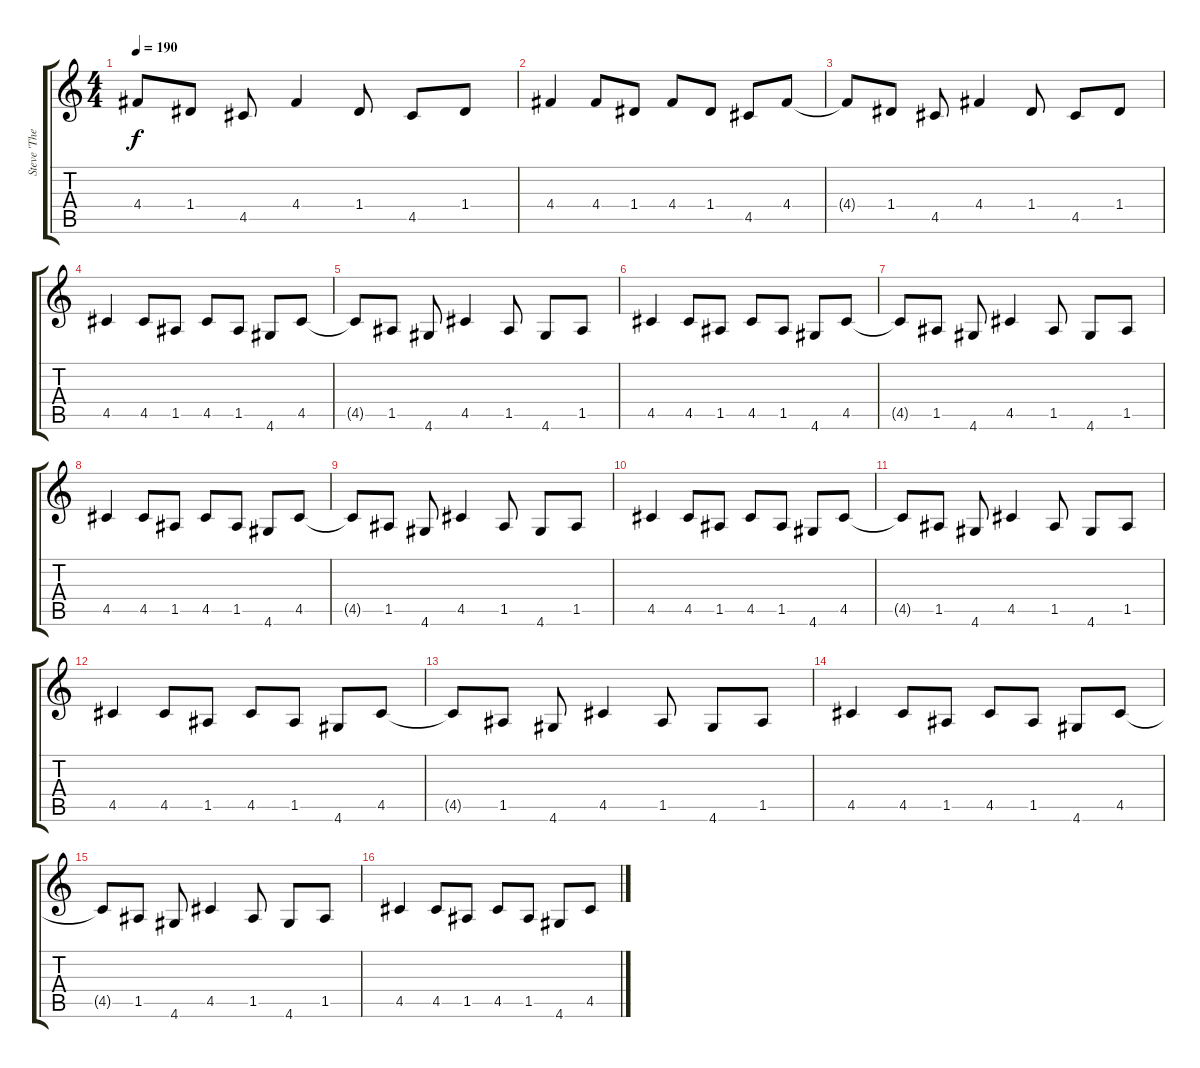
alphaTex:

\track ("Steve 'The Colonel' Cropper" "Steve 'The") {instrument electricguitarmuted}
\staff {score tabs}
\tuning (E4 B3 G3 D3 A2 E2) {hide}
\ts (4 4)
\tempo 190
\clef g2
\ks c
4.4{t}.8{dy f} 1.4.8 4.5.8 4.4.4 1.4.8 4.5.8 1.4.8 |
4.4.4 4.4.8 1.4.8 4.4.8 1.4.8 4.5.8 4.4.8 |
4.4{t}.8 1.4.8 4.5.8 4.4.4 1.4.8 4.5.8 1.4.8 |
4.5.4 4.5.8 1.5.8 4.5.8 1.5.8 4.6.8 4.5.8 |
4.5{t}.8 1.5.8 4.6.8 4.5.4 1.5.8 4.6.8 1.5.8 |
4.5.4 4.5.8 1.5.8 4.5.8 1.5.8 4.6.8 4.5.8 |
4.5{t}.8 1.5.8 4.6.8 4.5.4 1.5.8 4.6.8 1.5.8 |
4.5.4 4.5.8 1.5.8 4.5.8 1.5.8 4.6.8 4.5.8 |
4.5{t}.8 1.5.8 4.6.8 4.5.4 1.5.8 4.6.8 1.5.8 |
4.5.4 4.5.8 1.5.8 4.5.8 1.5.8 4.6.8 4.5.8 |
4.5{t}.8 1.5.8 4.6.8 4.5.4 1.5.8 4.6.8 1.5.8 |
4.5.4 4.5.8 1.5.8 4.5.8 1.5.8 4.6.8 4.5.8 |
4.5{t}.8 1.5.8 4.6.8 4.5.4 1.5.8 4.6.8 1.5.8 |
4.5.4 4.5.8 1.5.8 4.5.8 1.5.8 4.6.8 4.5.8 |
4.5{t}.8 1.5.8 4.6.8 4.5.4 1.5.8 4.6.8 1.5.8 |
4.5.4 4.5.8 1.5.8 4.5.8 1.5.8 4.6.8 4.5.8
